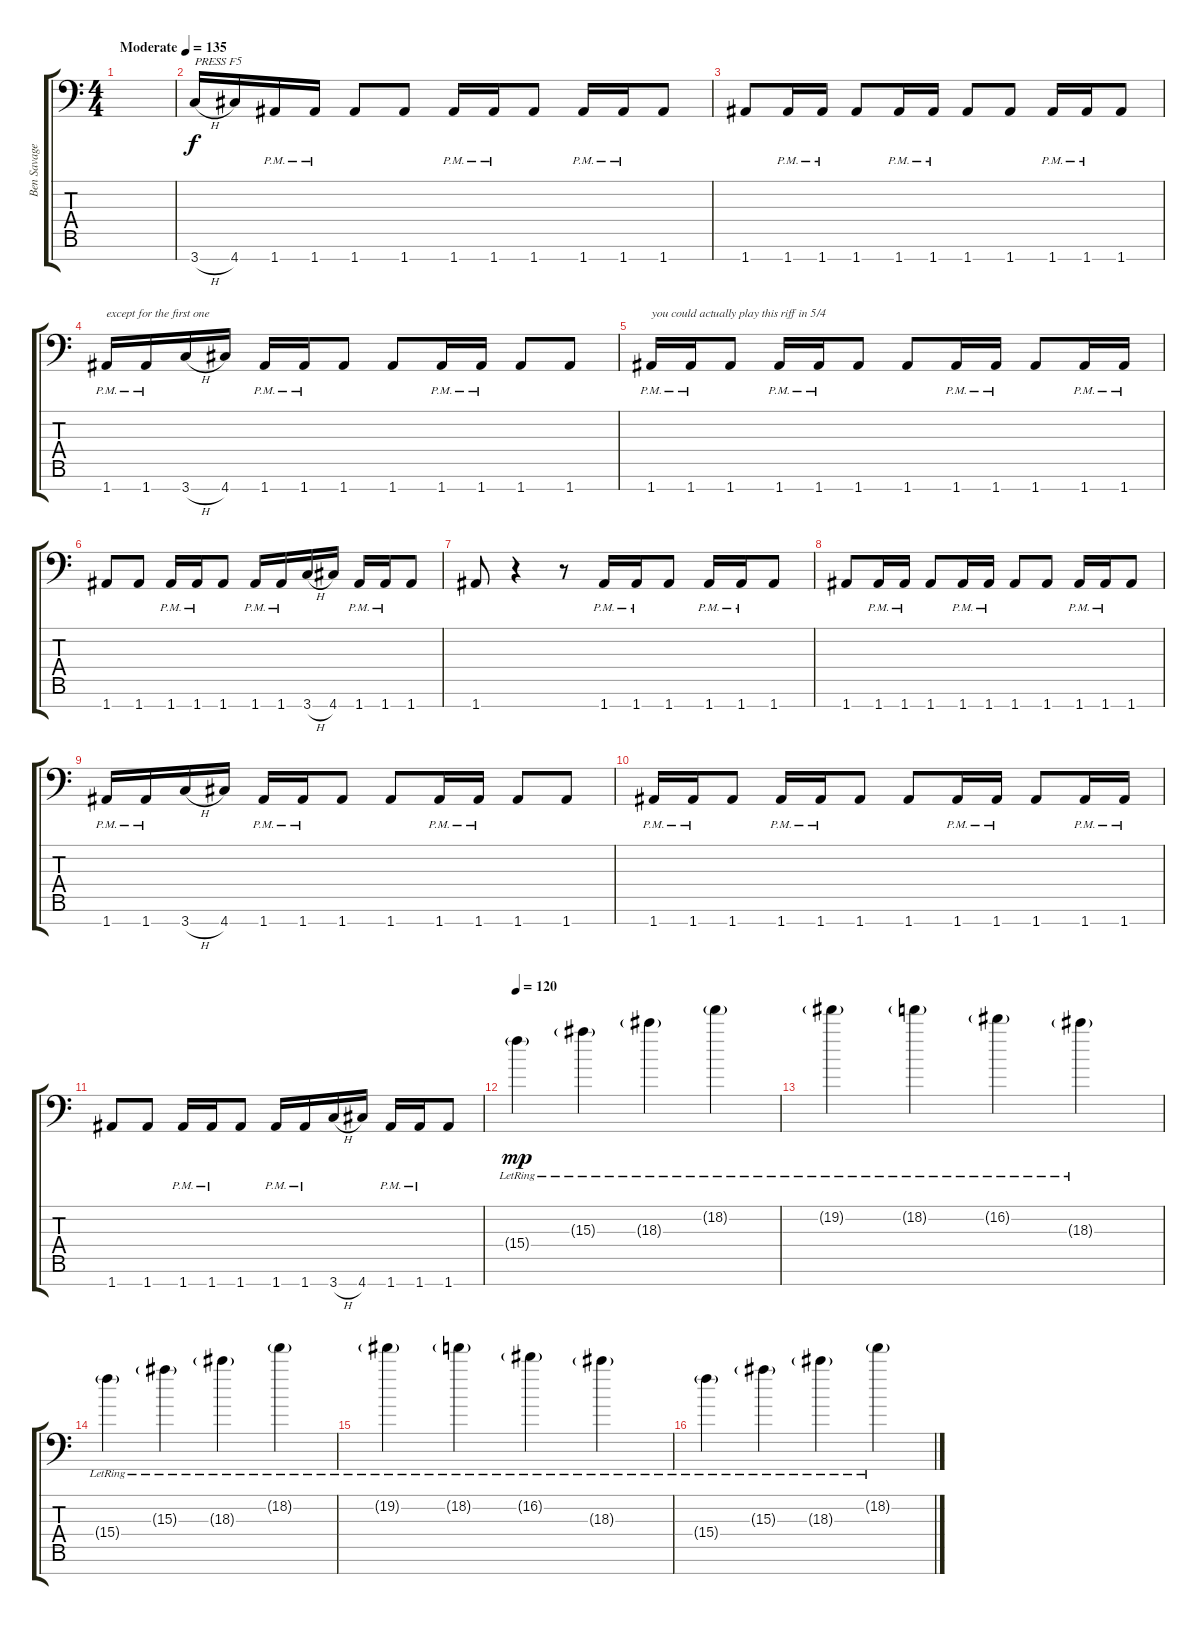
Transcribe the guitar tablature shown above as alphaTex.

\track ("Ben Savage" "Ben Savage") {instrument distortionguitar}
\staff {score tabs}
\tuning (E4 B3 G3 D3 A2 E2 A1) {hide}
\ts (4 4)
\tempo (135 "Moderate")
\clef f4
\ks c
|
3.7{h}.16{txt "PRESS F5"} 4.7.16 1.7{pm}.16 1.7{pm}.16 1.7.8 1.7.8 1.7{pm}.16 1.7{pm}.16 1.7.8 1.7{pm}.16 1.7{pm}.16 1.7.8 |
1.7.8 1.7{pm}.16 1.7{pm}.16 1.7.8 1.7{pm}.16 1.7{pm}.16 1.7.8 1.7.8 1.7{pm}.16 1.7{pm}.16 1.7.8 |
1.7{pm}.16{txt "except for the first one"} 1.7{pm}.16 3.7{h}.16 4.7.16 1.7{pm}.16 1.7{pm}.16 1.7.8 1.7.8 1.7{pm}.16 1.7{pm}.16 1.7.8 1.7.8 |
1.7{pm}.16{txt "you could actually play this riff in 5/4"} 1.7{pm}.16 1.7.8 1.7{pm}.16 1.7{pm}.16 1.7.8 1.7.8 1.7{pm}.16 1.7{pm}.16 1.7.8 1.7{pm}.16 1.7{pm}.16 |
1.7.8 1.7.8 1.7{pm}.16 1.7{pm}.16 1.7.8 1.7{pm}.16 1.7{pm}.16 3.7{h}.16 4.7.16 1.7{pm}.16 1.7{pm}.16 1.7.8 |
1.7.8 r.4 r.8 1.7{pm}.16 1.7{pm}.16 1.7.8 1.7{pm}.16 1.7{pm}.16 1.7.8 |
1.7.8 1.7{pm}.16 1.7{pm}.16 1.7.8 1.7{pm}.16 1.7{pm}.16 1.7.8 1.7.8 1.7{pm}.16 1.7{pm}.16 1.7.8 |
1.7{pm}.16 1.7{pm}.16 3.7{h}.16 4.7.16 1.7{pm}.16 1.7{pm}.16 1.7.8 1.7.8 1.7{pm}.16 1.7{pm}.16 1.7.8 1.7.8 |
1.7{pm}.16 1.7{pm}.16 1.7.8 1.7{pm}.16 1.7{pm}.16 1.7.8 1.7.8 1.7{pm}.16 1.7{pm}.16 1.7.8 1.7{pm}.16 1.7{pm}.16 |
1.7.8 1.7.8 1.7{pm}.16 1.7{pm}.16 1.7.8 1.7{pm}.16 1.7{pm}.16 3.7{h}.16 4.7.16 1.7{pm}.16 1.7{pm}.16 1.7.8 |
\tempo 120
15.4{g lr}.4{dy mp} 15.3{g lr}.4 18.3{g lr}.4 18.2{g lr}.4 |
19.2{g lr}.4 18.2{g lr}.4 16.2{g lr}.4 18.3{g lr}.4 |
15.4{g lr}.4 15.3{g lr}.4 18.3{g lr}.4 18.2{g lr}.4 |
19.2{g lr}.4 18.2{g lr}.4 16.2{g lr}.4 18.3{g lr}.4 |
15.4{g lr}.4 15.3{g lr}.4 18.3{g lr}.4 18.2{g lr}.4
